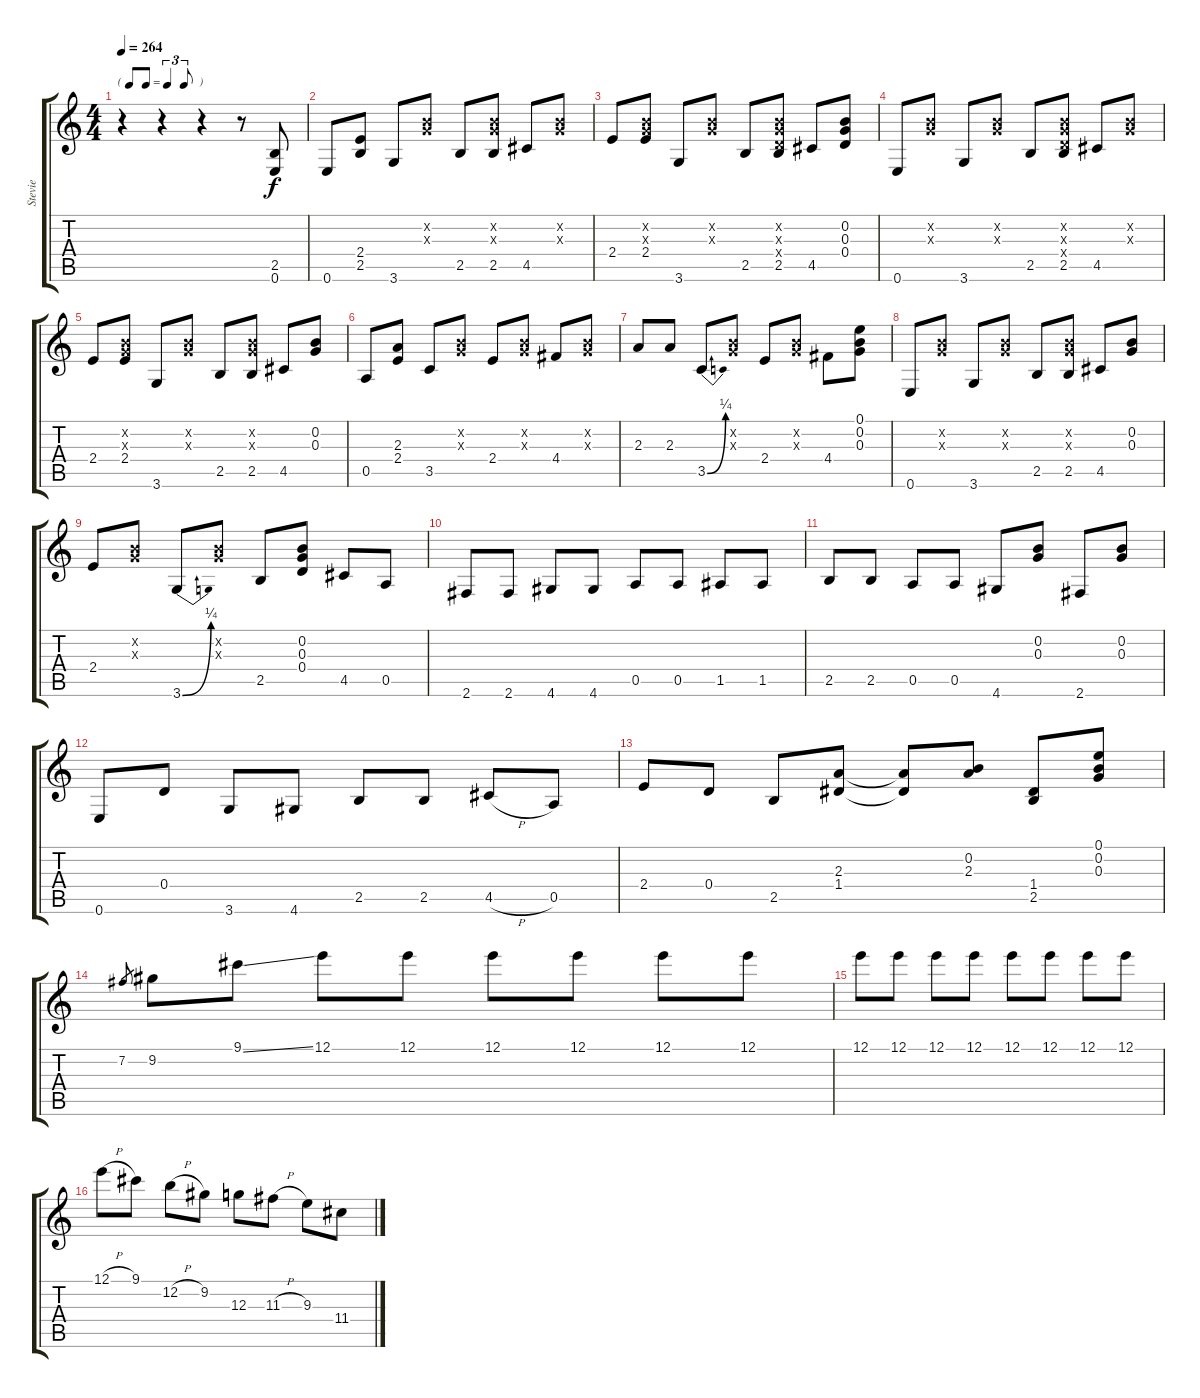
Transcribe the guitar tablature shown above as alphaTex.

\track ("Stevie" "Stevie") {instrument distortionguitar}
\staff {score tabs}
\tuning (E4 B3 G3 D3 A2 E2) {hide}
\ts (4 4)
\tf triplet8th
\tempo 264
\clef g2
\ks c
r.4{dy f instrument distortionguitar} r.4 r.4 r.8 (2.5 0.6).8 |
0.6.8 (2.4 2.5).8 3.6.8 (0.2{x} 0.3{x}).8 2.5.8 (0.2{x} 0.3{x} 2.5).8 4.5.8 (0.2{x} 0.3{x}).8 |
2.4.8 (0.2{x} 0.3{x} 2.4).8 3.6.8 (0.2{x} 0.3{x}).8 2.5.8 (0.2{x} 0.3{x} 0.4{x} 2.5).8 4.5.8 (0.2 0.3 0.4).8 |
0.6.8 (0.2{x} 0.3{x}).8 3.6.8 (0.2{x} 0.3{x}).8 2.5.8 (0.2{x} 0.3{x} 0.4{x} 2.5).8 4.5.8 (0.2{x} 0.3{x}).8 |
2.4.8 (0.2{x} 0.3{x} 2.4).8 3.6.8 (0.2{x} 0.3{x}).8 2.5.8 (0.2{x} 0.3{x} 2.5).8 4.5.8 (0.2 0.3).8 |
0.5.8 (2.3 2.4).8 3.5.8 (0.2{x} 0.3{x}).8 2.4.8 (0.2{x} 0.3{x}).8 4.4.8 (0.2{x} 0.3{x}).8 |
2.3.8 2.3.8 3.5{be (bend 0 0 60 1)}.8 (0.2{x} 0.3{x}).8 2.4.8 (0.2{x} 0.3{x}).8 4.4.8 (0.1 0.2 0.3).8 |
0.6.8 (0.2{x} 0.3{x}).8 3.6.8 (0.2{x} 0.3{x}).8 2.5.8 (0.2{x} 0.3{x} 2.5).8 4.5.8 (0.2 0.3).8 |
2.4.8 (0.2{x} 0.3{x}).8 3.6{be (bend 0 0 60 1)}.8 (0.2{x} 0.3{x}).8 2.5.8 (0.2 0.3 0.4).8 4.5.8 0.5.8 |
2.6.8 2.6.8 4.6.8 4.6.8 0.5.8 0.5.8 1.5.8 1.5.8 |
2.5.8 2.5.8 0.5.8 0.5.8 4.6.8 (0.2 0.3).8 2.6.8 (0.2 0.3).8 |
0.6.8 0.4.8 3.6.8 4.6.8 2.5.8 2.5.8 4.5{h}.8 0.5.8 |
2.4.8 0.4.8 2.5.8 (2.3 1.4).8 (2.3{t} 1.4{t}).8 (0.2 2.3).8 (1.4 2.5).8 (0.1 0.2 0.3).8 |
7.2.8{gr} 9.2.8 9.1{ss}.8 12.1.8 12.1.8 12.1.8 12.1.8 12.1.8 12.1.8 |
12.1.8 12.1.8 12.1.8 12.1.8 12.1.8 12.1.8 12.1.8 12.1.8 |
12.1{h}.8 9.1.8 12.2{h}.8 9.2.8 12.3.8 11.3{h}.8 9.3.8 11.4.8
